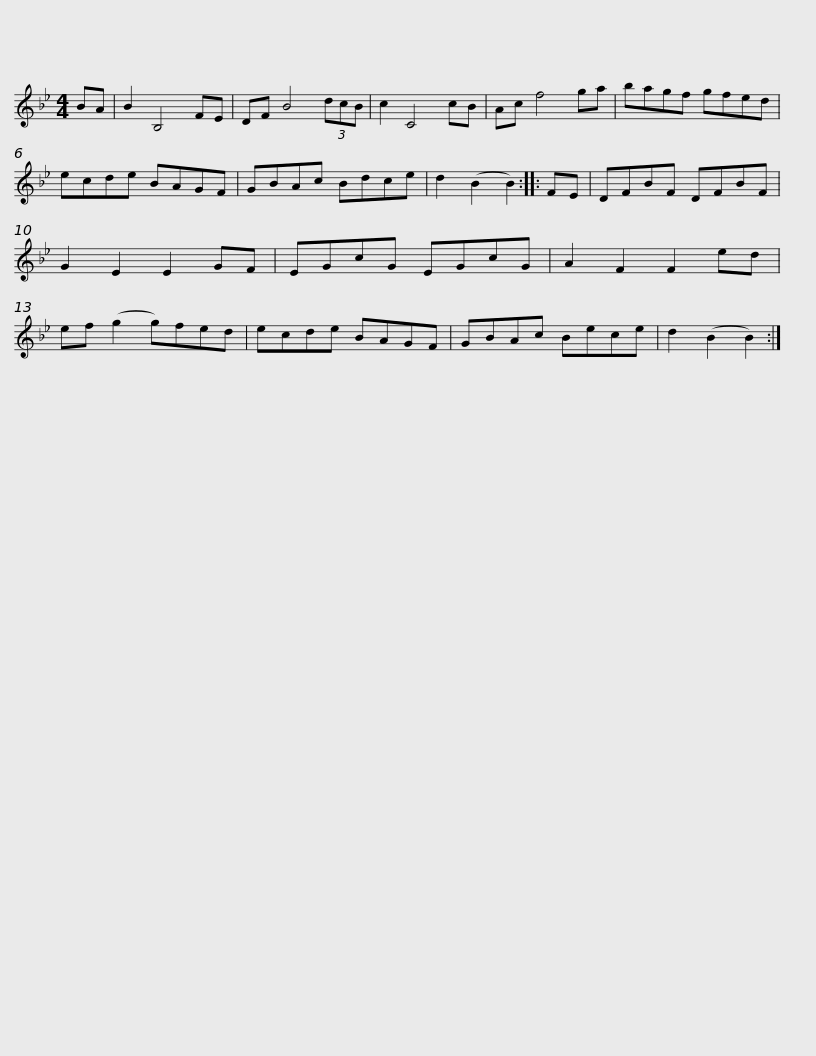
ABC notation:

X:1
L:1/8
M:4/4
I:linebreak $
K:Bb
V:1 treble
V:1
 BA | B2 B,4 FE | DF B4 (3dcB | c2 C4 cB | Ac f4 ga | %5
 bagf gfed | ecde BAGF |$ GBAc Bdce | d2 (B2 B2) :: FE | %10
 DFBF DFBF | G2 E2 E2 GF | EGcG EGcG | A2 F2 F2 ed |$ ef (g2 g)fed | %15
 ecde BAGF | GBAc Bece | d2 (B2 B2) :| %18
